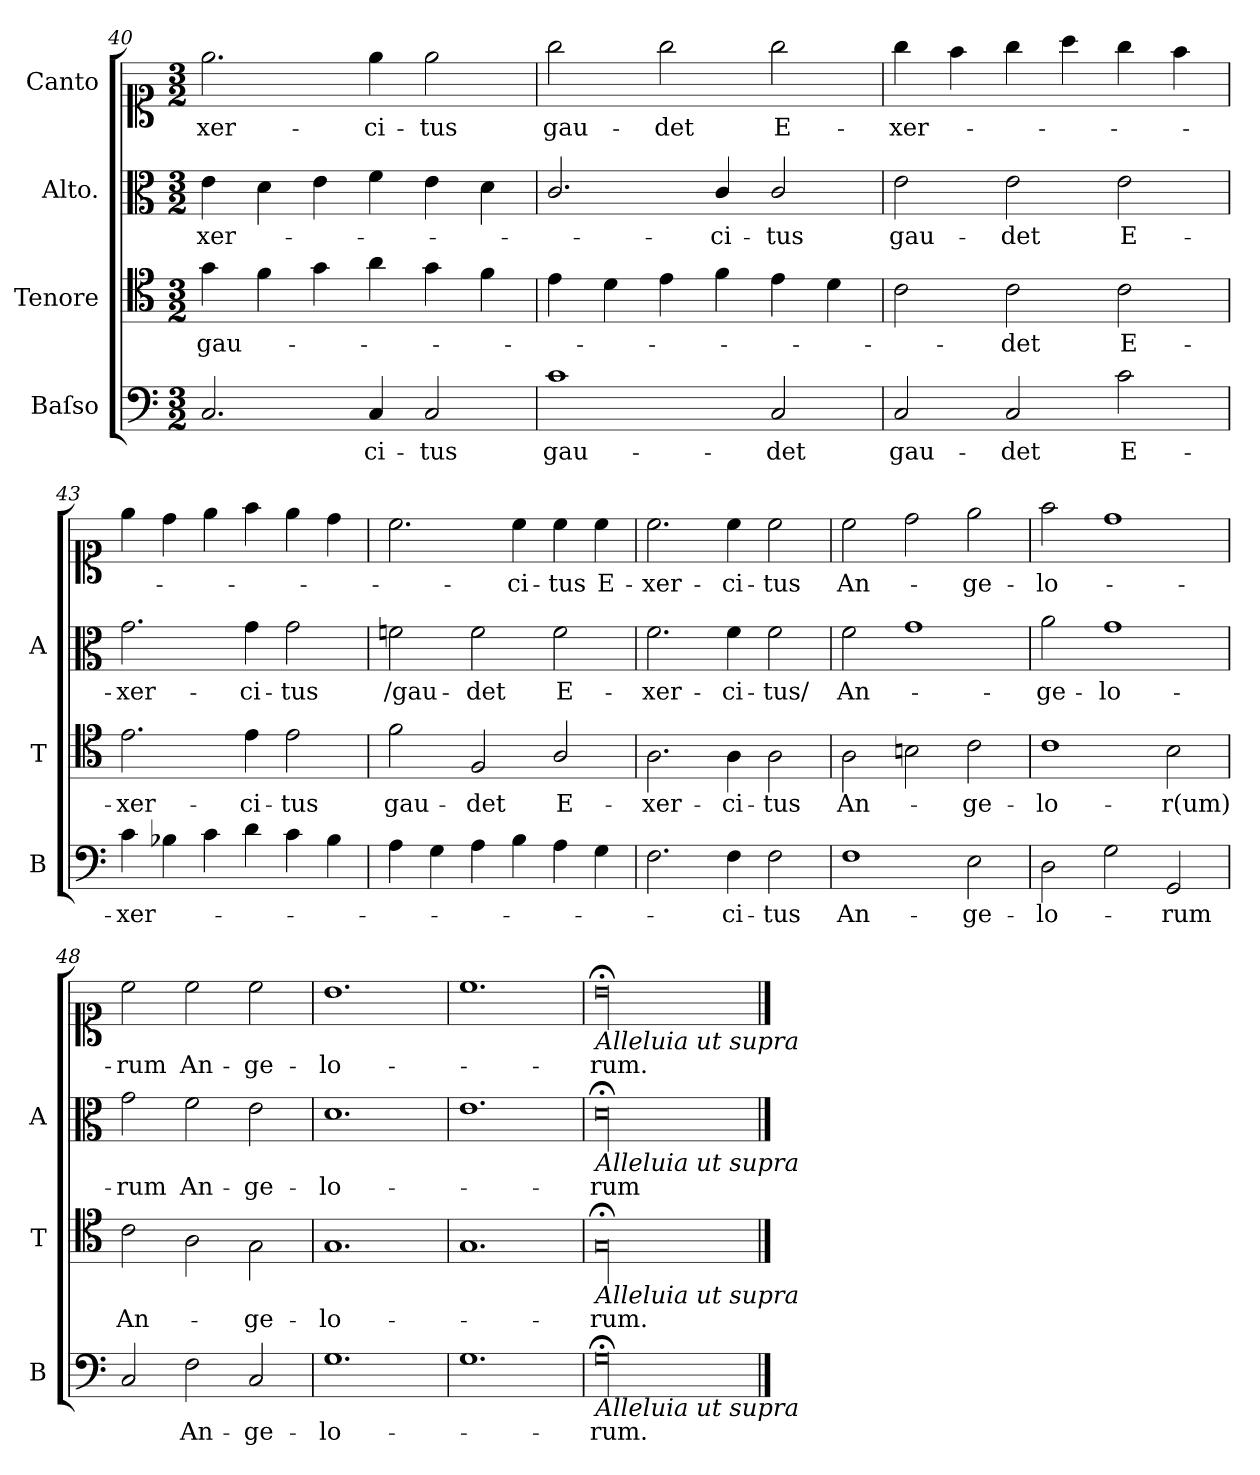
**kern	**text	**kern	**text	**kern	**text	**kern	**text
*part4	*part4	*part3	*part3	*part2	*part2	*part1	*part1
*staff4	*staff4	*staff3	*staff3	*staff2	*staff2	*staff1	*staff1
*I"Baſso	*	*I"Tenore	*	*I"Alto.	*	*I"Canto	*
*I'B	*	*I'T	*	*I'A	*	*	*
*clefF4	*	*clefC4	*	*clefC3	*	*clefC1	*
*k[]	*	*k[]	*	*k[]	*	*k[]	*
*M3/2	*	*M3/2	*	*M3/2	*	*M3/2	*
=40	=40	=40	=40	=40	=40	=40	=40
2.C/	.	4g\	gau-	4e\	-xer-	2.ee\	-xer-
.	.	4f\	.	4d\	.	.	.
.	.	4g\	.	4e\	.	.	.
4C/	-ci-	4a\	.	4f\	.	4ee\	-ci-
2C/	-tus	4g\	.	4e\	.	2ee\	-tus
.	.	4f\	.	4d\	.	.	.
=41	=41	=41	=41	=41	=41	=41	=41
1c	gau-	4e\	.	2.c/	.	2gg\	gau-
.	.	4d\	.	.	.	.	.
.	.	4e\	.	.	.	2gg\	-det
.	.	4f\	.	4c/	-ci-	.	.
2C/	-det	4e\	.	2c/	-tus	2gg\	E-
.	.	4d\	.	.	.	.	.
=42	=42	=42	=42	=42	=42	=42	=42
2C/	gau-	2c\	.	2e\	gau-	4gg\	-xer-
.	.	.	.	.	.	4ff\	.
2C/	-det	2c\	-det	2e\	-det	4gg\	.
.	.	.	.	.	.	4aa\	.
2c\	E-	2c\	E-	2e\	E-	4gg\	.
.	.	.	.	.	.	4ff\	.
=43	=43	=43	=43	=43	=43	=43	=43
4c\	-xer-	2.e\	-xer-	2.g\	-xer-	4ee\	.
4B-X\	.	.	.	.	.	4dd\	.
4c\	.	.	.	.	.	4ee\	.
4d\	.	4e\	-ci-	4g\	-ci-	4ff\	.
4c\	.	2e\	-tus	2g\	-tus	4ee\	.
4B-\	.	.	.	.	.	4dd\	.
=44	=44	=44	=44	=44	=44	=44	=44
4A\	.	2f\	gau-	2fn\	/gau-	2.cc\	.
4G\	.	.	.	.	.	.	.
4A\	.	2F/	-det	2f\	-det	.	.
4B\	.	.	.	.	.	4cc\	-ci-
4A\	.	2A/	E-	2f\	E-	4cc\	-tus
4G\	.	.	.	.	.	4cc\	E-
=45	=45	=45	=45	=45	=45	=45	=45
2.F\	.	2.A\	-xer-	2.f\	-xer-	2.cc\	-xer-
4F\	-ci-	4A\	-ci-	4f\	-ci-	4cc\	-ci-
2F\	-tus	2A\	-tus	2f\	-tus/	2cc\	-tus
=46	=46	=46	=46	=46	=46	=46	=46
1F	An-	2A\	An-	2f\	An-	2cc\	An-
.	.	2Bn\	.	1g	.	2dd\	.
2E\	-ge-	2c\	-ge-	.	.	2ee\	-ge-
=47	=47	=47	=47	=47	=47	=47	=47
2D\	-lo-	1c	-lo-	2a\	-ge-	2ff\	-lo-
2G\	.	.	.	1g	-lo-	1dd	.
2GG/	-rum	2B\	-r(um)	.	.	.	.
=48	=48	=48	=48	=48	=48	=48	=48
2C/	.	2c\	An-	2g\	-rum	2cc\	-rum
2F\	An-	2A\	.	2f\	An-	2cc\	An-
2C/	-ge-	2G\	-ge-	2e\	-ge-	2cc\	-ge-
=49	=49	=49	=49	=49	=49	=49	=49
1.G	-lo-	1.G	-lo-	1.d	-lo-	1.b	-lo-
=50	=50	=50	=50	=50	=50	=50	=50
1.G	.	1.G	.	1.e	.	1.cc	.
=51	=51	=51	=51	=51	=51	=51	=51
!	!	!	!	!	!	!LO:TX:b:i:t=Alleluia ut supra	!
!	!	!	!	!LO:TX:b:i:t=Alleluia ut supra	!	!	!
!	!	!LO:TX:b:i:t=Alleluia ut supra	!	!	!	!	!
!LO:TX:b:i:t=Alleluia ut supra	!	!	!	!	!	!	!
!LO:N:vis=00	!	!LO:N:vis=00	!	!LO:N:vis=00	!	!LO:N:vis=00	!
1.G;<	-rum.-	1.G;<\	-rum.-	1.d;<	-rum-	1.b;<	-rum.-
==	==	==	==	==	==	==	==
*-	*-	*-	*-	*-	*-	*-	*-
